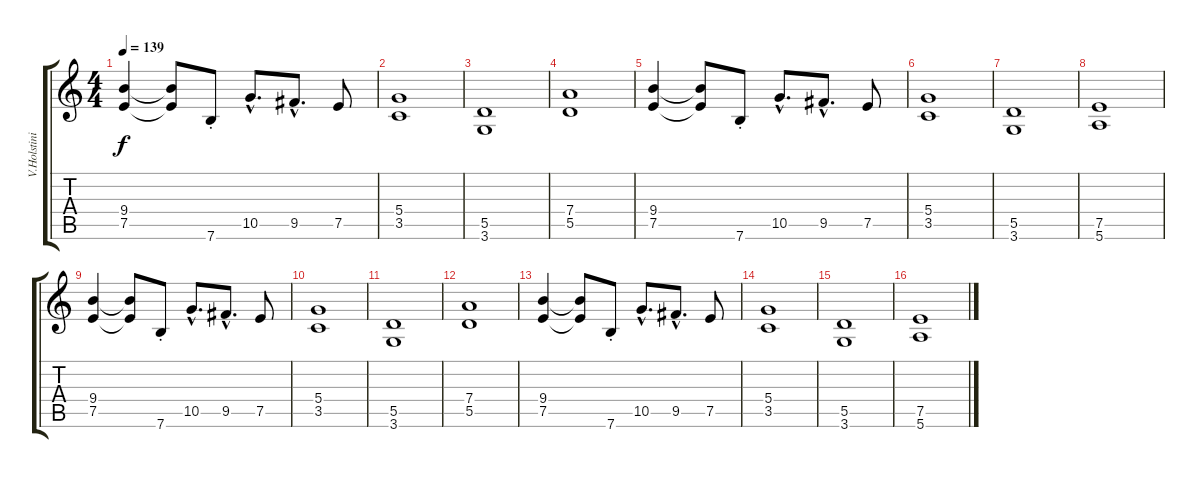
\track ("V.Holstinin" "V.Holstini") {instrument distortionguitar}
\staff {score tabs}
\tuning (E4 B3 G3 D3 A2 E2) {hide}
\ts (4 4)
\tempo 139
\clef g2
\ks c
(9.4 7.5).4{dy f} (9.4{t} 7.5{t}).8 7.6{st}.8 10.5{hac}.8{d} 9.5{hac}.8{d} 7.5.8 |
(5.4 3.5).1 |
(5.5 3.6).1 |
(7.4 5.5).1 |
(9.4 7.5).4 (9.4{t} 7.5{t}).8 7.6{st}.8 10.5{hac}.8{d} 9.5{hac}.8{d} 7.5.8 |
(5.4 3.5).1 |
(5.5 3.6).1 |
(7.5 5.6).1 |
(9.4 7.5).4 (9.4{t} 7.5{t}).8 7.6{st}.8 10.5{hac}.8{d} 9.5{hac}.8{d} 7.5.8 |
(5.4 3.5).1 |
(5.5 3.6).1 |
(7.4 5.5).1 |
(9.4 7.5).4 (9.4{t} 7.5{t}).8 7.6{st}.8 10.5{hac}.8{d} 9.5{hac}.8{d} 7.5.8 |
(5.4 3.5).1 |
(5.5 3.6).1 |
(7.5 5.6).1
